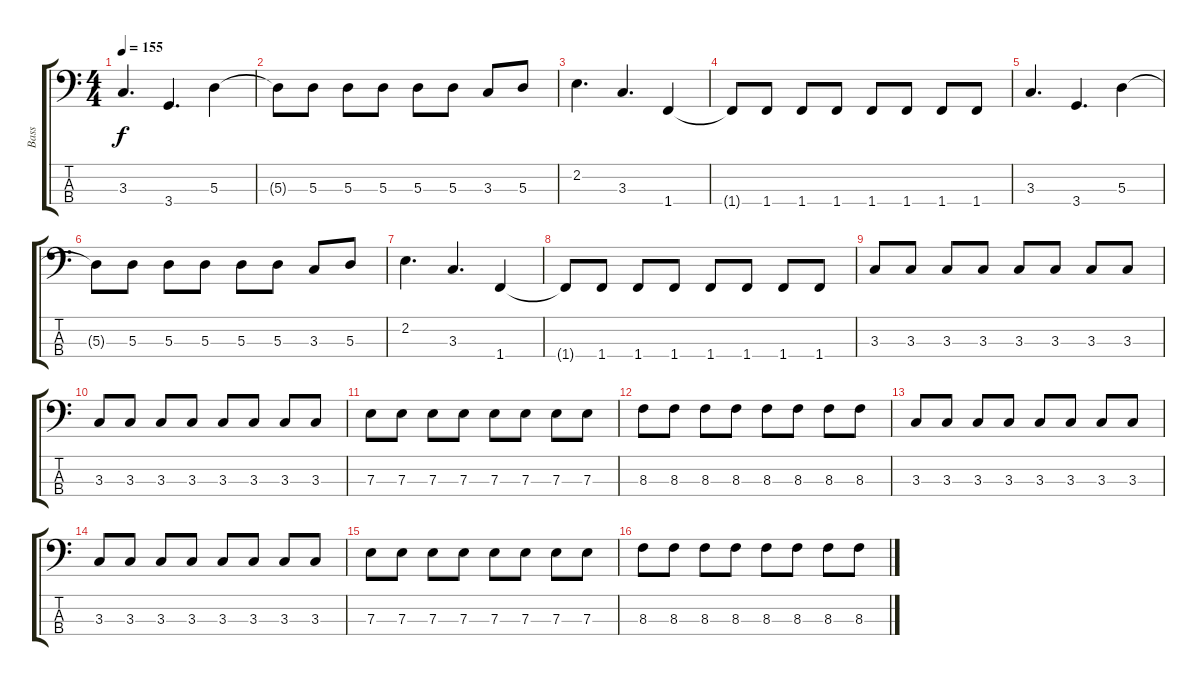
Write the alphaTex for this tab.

\track ("Bass" "Bass") {instrument electricbassfinger}
\staff {score tabs}
\tuning (G2 D2 A1 E1) {hide}
\ts (4 4)
\tempo 155
\clef f4
\ks c
3.3.4{d dy f} 3.4.4{d} 5.3.4 |
5.3{t}.8 5.3.8 5.3.8 5.3.8 5.3.8 5.3.8 3.3.8 5.3.8 |
2.2.4{d} 3.3.4{d} 1.4.4 |
1.4{t}.8 1.4.8 1.4.8 1.4.8 1.4.8 1.4.8 1.4.8 1.4.8 |
3.3.4{d} 3.4.4{d} 5.3.4 |
5.3{t}.8 5.3.8 5.3.8 5.3.8 5.3.8 5.3.8 3.3.8 5.3.8 |
2.2.4{d} 3.3.4{d} 1.4.4 |
1.4{t}.8 1.4.8 1.4.8 1.4.8 1.4.8 1.4.8 1.4.8 1.4.8 |
3.3.8 3.3.8 3.3.8 3.3.8 3.3.8 3.3.8 3.3.8 3.3.8 |
3.3.8 3.3.8 3.3.8 3.3.8 3.3.8 3.3.8 3.3.8 3.3.8 |
7.3.8 7.3.8 7.3.8 7.3.8 7.3.8 7.3.8 7.3.8 7.3.8 |
8.3.8 8.3.8 8.3.8 8.3.8 8.3.8 8.3.8 8.3.8 8.3.8 |
3.3.8 3.3.8 3.3.8 3.3.8 3.3.8 3.3.8 3.3.8 3.3.8 |
3.3.8 3.3.8 3.3.8 3.3.8 3.3.8 3.3.8 3.3.8 3.3.8 |
7.3.8 7.3.8 7.3.8 7.3.8 7.3.8 7.3.8 7.3.8 7.3.8 |
8.3.8 8.3.8 8.3.8 8.3.8 8.3.8 8.3.8 8.3.8 8.3.8
